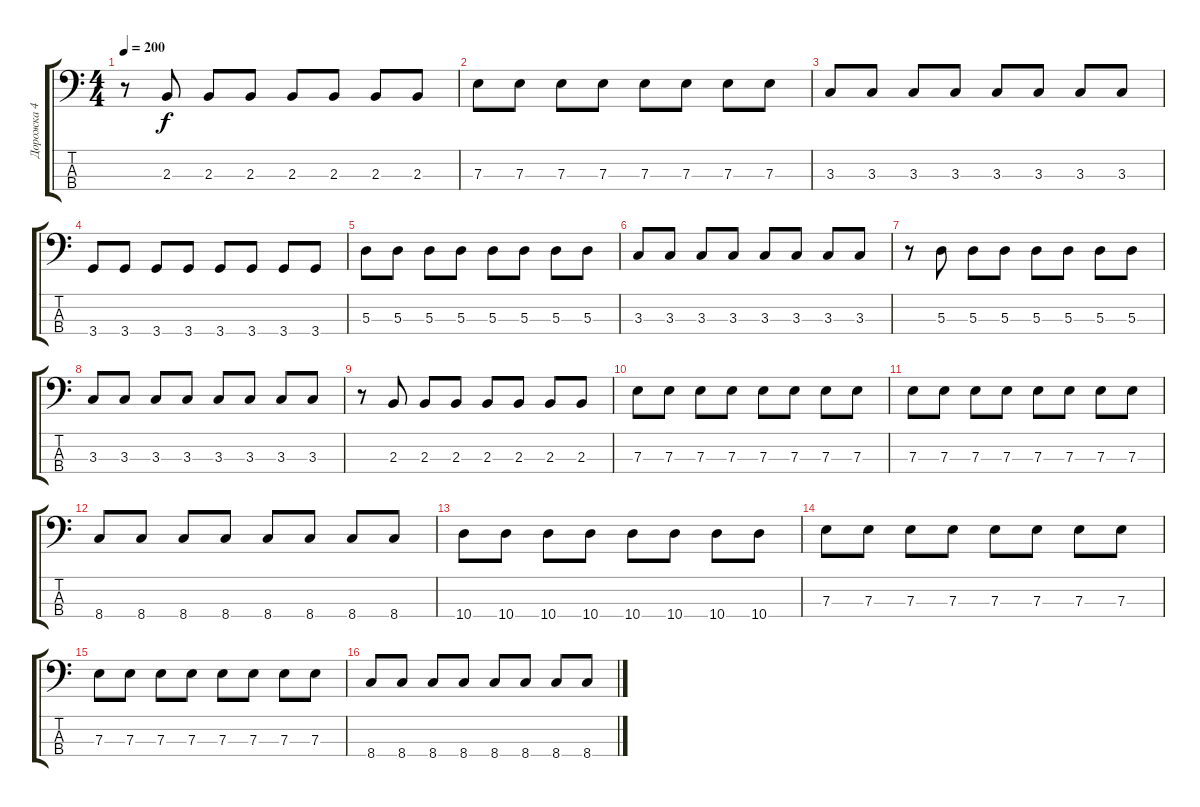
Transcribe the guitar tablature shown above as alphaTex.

\track ("Дорожка 4" "Дорожка 4") {instrument electricbassfinger}
\staff {score tabs}
\tuning (G2 D2 A1 E1) {hide}
\ts (4 4)
\tempo 200
\clef f4
\ks c
r.8{dy f} 2.3.8 2.3.8 2.3.8 2.3.8 2.3.8 2.3.8 2.3.8 |
7.3.8 7.3.8 7.3.8 7.3.8 7.3.8 7.3.8 7.3.8 7.3.8 |
3.3.8 3.3.8 3.3.8 3.3.8 3.3.8 3.3.8 3.3.8 3.3.8 |
3.4.8 3.4.8 3.4.8 3.4.8 3.4.8 3.4.8 3.4.8 3.4.8 |
5.3.8 5.3.8 5.3.8 5.3.8 5.3.8 5.3.8 5.3.8 5.3.8 |
3.3.8 3.3.8 3.3.8 3.3.8 3.3.8 3.3.8 3.3.8 3.3.8 |
r.8 5.3.8 5.3.8 5.3.8 5.3.8 5.3.8 5.3.8 5.3.8 |
3.3.8 3.3.8 3.3.8 3.3.8 3.3.8 3.3.8 3.3.8 3.3.8 |
r.8 2.3.8 2.3.8 2.3.8 2.3.8 2.3.8 2.3.8 2.3.8 |
7.3.8 7.3.8 7.3.8 7.3.8 7.3.8 7.3.8 7.3.8 7.3.8 |
7.3.8 7.3.8 7.3.8 7.3.8 7.3.8 7.3.8 7.3.8 7.3.8 |
8.4.8 8.4.8 8.4.8 8.4.8 8.4.8 8.4.8 8.4.8 8.4.8 |
10.4.8 10.4.8 10.4.8 10.4.8 10.4.8 10.4.8 10.4.8 10.4.8 |
7.3.8 7.3.8 7.3.8 7.3.8 7.3.8 7.3.8 7.3.8 7.3.8 |
7.3.8 7.3.8 7.3.8 7.3.8 7.3.8 7.3.8 7.3.8 7.3.8 |
8.4.8 8.4.8 8.4.8 8.4.8 8.4.8 8.4.8 8.4.8 8.4.8
